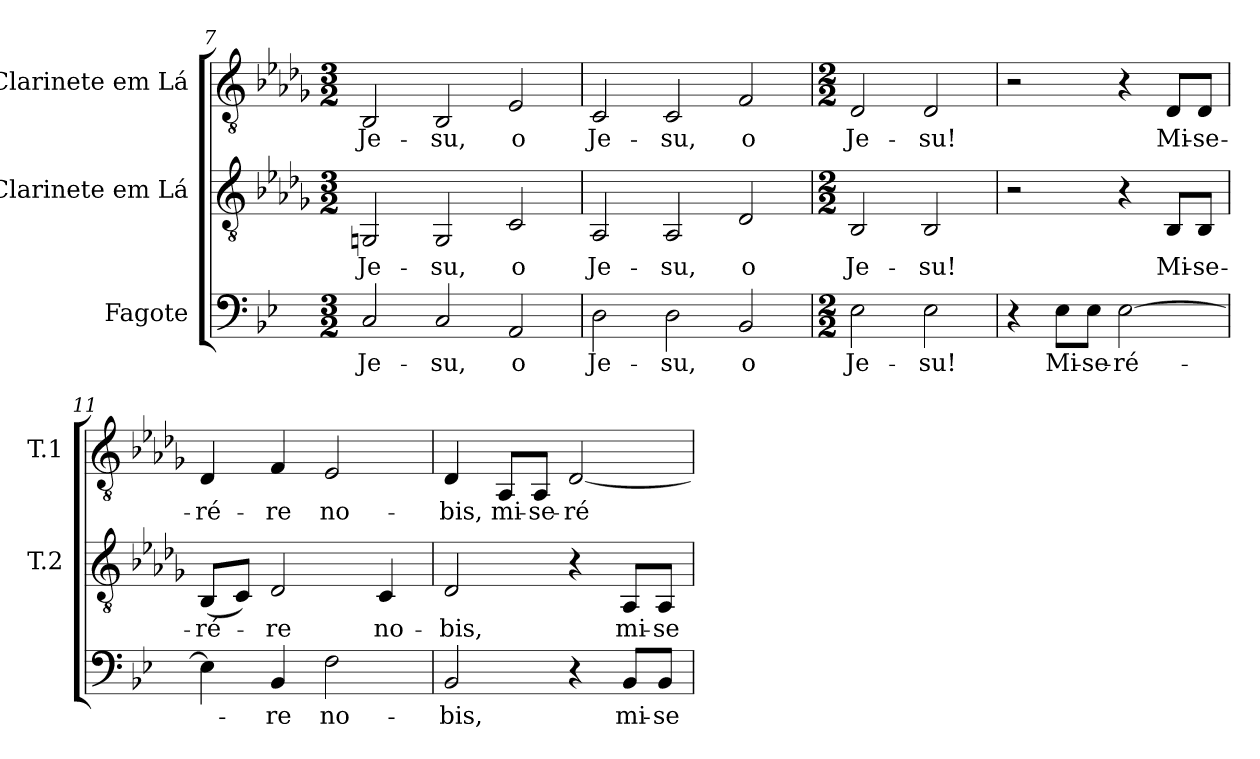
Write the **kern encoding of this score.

**kern	**text	**kern	**text	**kern	**text
*part3	*part3	*part2	*part2	*part1	*part1
*staff3	*staff3	*staff2	*staff2	*staff1	*staff1
*I"Fagote	*	*I"Clarinete em Lá	*	*I"Clarinete em Lá	*
*	*	*I'T.2	*	*I'T.1	*
*clefF4	*	*clefGv2	*	*clefGv2	*
*	*	*ITrd2c3	*	*ITrd2c3	*
*k[b-e-]	*	*k[b-e-]	*	*k[b-e-]	*
*g:	*	*g:	*	*g:	*
*M3/2	*	*M3/2	*	*M3/2	*
=7	=7	=7	=7	=7	=7
!	!LO:LY:b:color=#000000	!	!	!	!
!	!	!	!LO:LY:b:color=#000000	!	!
!	!	!	!	!	!LO:LY:b:color=#000000
2Ci/	Je-	2EEni/	Je-	2GGi/	Je-
!	!LO:LY:b:color=#000000	!	!	!	!
!	!	!	!LO:LY:b:color=#000000	!	!
!	!	!	!	!	!LO:LY:b:color=#000000
2Ci/	-su,	2EEi/	-su,	2GGi/	-su,
!	!LO:LY:b:color=#000000	!	!	!	!
!	!	!	!LO:LY:b:color=#000000	!	!
!	!	!	!	!	!LO:LY:b:color=#000000
2AAi/	o	2AAi/	o	2Ci/	o
=8	=8	=8	=8	=8	=8
!	!LO:LY:b:color=#000000	!	!	!	!
!	!	!	!LO:LY:b:color=#000000	!	!
!	!	!	!	!	!LO:LY:b:color=#000000
2Di\	Je-	2FFi/	Je-	2AAi/	Je-
!	!LO:LY:b:color=#000000	!	!	!	!
!	!	!	!LO:LY:b:color=#000000	!	!
!	!	!	!	!	!LO:LY:b:color=#000000
2Di\	-su,	2FFi/	-su,	2AAi/	-su,
!	!LO:LY:b:color=#000000	!	!	!	!
!	!	!	!LO:LY:b:color=#000000	!	!
!	!	!	!	!	!LO:LY:b:color=#000000
2BB-i/	o	2BB-i/	o	2Di/	o
=9	=9	=9	=9	=9	=9
*M2/2	*	*M2/2	*	*M2/2	*
!	!LO:LY:b:color=#000000	!	!	!	!
!	!	!	!LO:LY:b:color=#000000	!	!
!	!	!	!	!	!LO:LY:b:color=#000000
2E-i\	Je-	2GGi/	Je-	2BB-i/	Je-
!	!LO:LY:b:color=#000000	!	!	!	!
!	!	!	!LO:LY:b:color=#000000	!	!
!	!	!	!	!	!LO:LY:b:color=#000000
2E-i\	-su!	2GGi/	-su!	2BB-i/	-su!
!!LO:LB:g=z
=10	=10	=10	=10	=10	=10
4r	.	2r	.	2r	.
!	!LO:LY:b:color=#000000	!	!	!	!
8E-i\L	Mi-	.	.	.	.
!	!LO:LY:b:color=#000000	!	!	!	!
8E-i\J	-se-	.	.	.	.
!	!LO:LY:b:color=#000000	!	!	!	!
[2E-i\	-ré-	4r	.	4r	.
!	!	!	!LO:LY:b:color=#000000	!	!
!	!	!	!	!	!LO:LY:b:color=#000000
.	.	8GGi/L	Mi-	8BB-i/L	Mi-
!	!	!	!LO:LY:b:color=#000000	!	!
!	!	!	!	!	!LO:LY:b:color=#000000
.	.	8GGi/J	-se-	8BB-i/J	-se-
=11	=11	=11	=11	=11	=11
!	!	!	!LO:LY:b:color=#000000	!	!
!	!	!	!	!	!LO:LY:b:color=#000000
4E-i\]	.	(8GGi/L	-ré-	4BB-i/	-ré-
.	.	8AAi/J)	.	.	.
!	!LO:LY:b:color=#000000	!	!	!	!
!	!	!	!LO:LY:b:color=#000000	!	!
!	!	!	!	!	!LO:LY:b:color=#000000
4BB-i/	-re	2BB-i/	-re	4Di/	-re
!	!LO:LY:b:color=#000000	!	!	!	!
!	!	!	!	!	!LO:LY:b:color=#000000
2Fi\	no-	.	.	2Ci/	no-
!	!	!	!LO:LY:b:color=#000000	!	!
.	.	4AAi/	no-	.	.
=12	=12	=12	=12	=12	=12
!	!LO:LY:b:color=#000000	!	!	!	!
!	!	!	!LO:LY:b:color=#000000	!	!
!	!	!	!	!	!LO:LY:b:color=#000000
2BB-i/	-bis,	2BB-i/	-bis,	4BB-i/	-bis,
!	!	!	!	!	!LO:LY:b:color=#000000
.	.	.	.	8FFi/L	mi-
!	!	!	!	!	!LO:LY:b:color=#000000
.	.	.	.	8FFi/J	-se-
!	!	!	!	!	!LO:LY:b:color=#000000
4r	.	4r	.	[2BB-i/	-ré-
!	!LO:LY:b:color=#000000	!	!	!	!
!	!	!	!LO:LY:b:color=#000000	!	!
8BB-i/L	mi-	8FFi/L	mi-	.	.
!	!LO:LY:b:color=#000000	!	!	!	!
!	!	!	!LO:LY:b:color=#000000	!	!
8BB-i/J	-se-	8FFi/J	-se-	.	.
=	=	=	=	=	=
*-	*-	*-	*-	*-	*-
